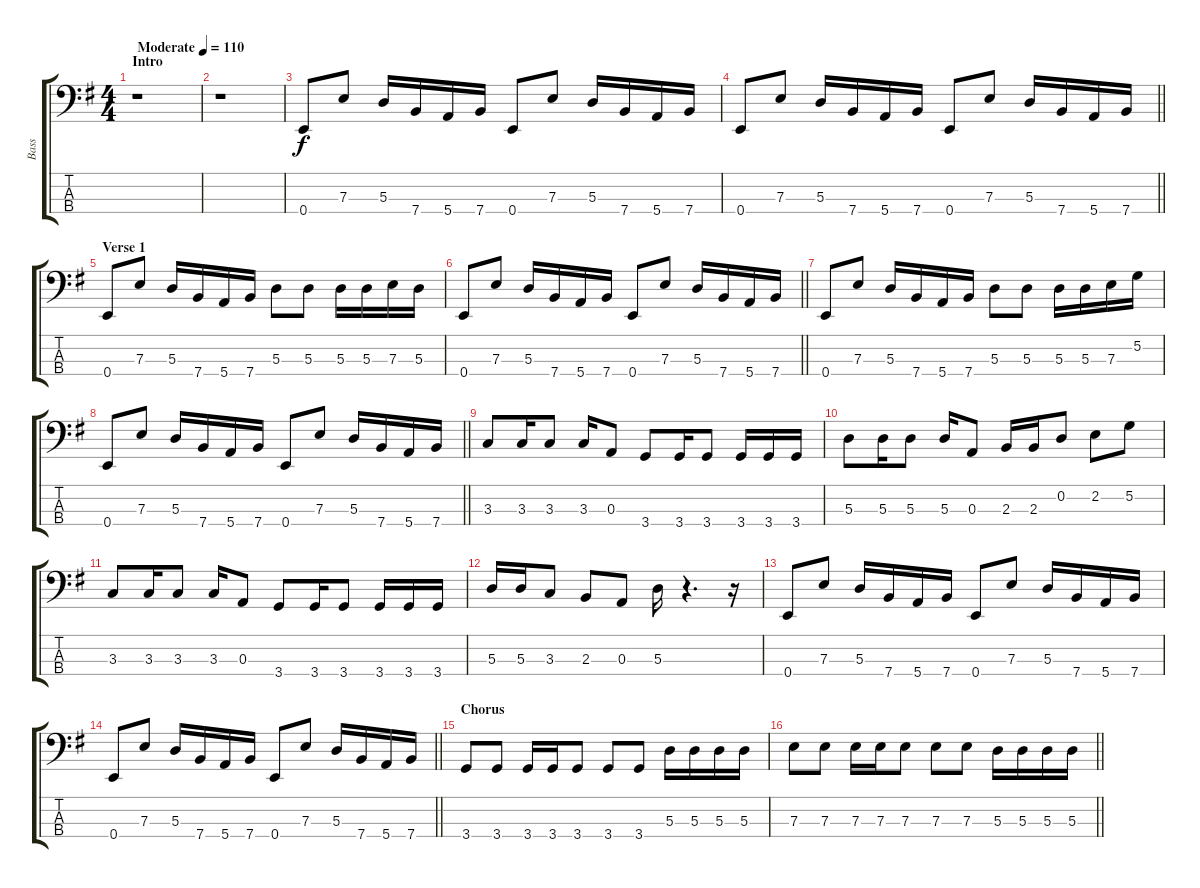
\track ("Bass" "Bass") {instrument electricbassfinger}
\staff {score tabs}
\tuning (G2 D2 A1 E1) {hide}
\ts (4 4)
\section ("" "Intro")
\tempo (110 "Moderate")
\clef f4
\ks g
r.1{dy f instrument electricbassfinger} |
r.1 |
0.4.8 7.3.8 5.3.16 7.4.16 5.4.16 7.4.16 0.4.8 7.3.8 5.3.16 7.4.16 5.4.16 7.4.16 |
\barLineRight lightlight
0.4.8 7.3.8 5.3.16 7.4.16 5.4.16 7.4.16 0.4.8 7.3.8 5.3.16 7.4.16 5.4.16 7.4.16 |
\section ("" "Verse 1")
0.4.8 7.3.8 5.3.16 7.4.16 5.4.16 7.4.16 5.3.8 5.3.8 5.3.16 5.3.16 7.3.16 5.3.16 |
\barLineRight lightlight
0.4.8 7.3.8 5.3.16 7.4.16 5.4.16 7.4.16 0.4.8 7.3.8 5.3.16 7.4.16 5.4.16 7.4.16 |
0.4.8 7.3.8 5.3.16 7.4.16 5.4.16 7.4.16 5.3.8 5.3.8 5.3.16 5.3.16 7.3.16 5.2.16 |
\barLineRight lightlight
0.4.8 7.3.8 5.3.16 7.4.16 5.4.16 7.4.16 0.4.8 7.3.8 5.3.16 7.4.16 5.4.16 7.4.16 |
3.3.8 3.3.16 3.3.8 3.3.16 0.3.8 3.4.8 3.4.16 3.4.8 3.4.16 3.4.16 3.4.16 |
5.3.8 5.3.16 5.3.8 5.3.16 0.3.8 2.3.16 2.3.16 0.2.8 2.2.8 5.2.8 |
3.3.8 3.3.16 3.3.8 3.3.16 0.3.8 3.4.8 3.4.16 3.4.8 3.4.16 3.4.16 3.4.16 |
5.3.16 5.3.16 3.3.8 2.3.8 0.3.8 5.3.16 r.4{d} r.16 |
0.4.8 7.3.8 5.3.16 7.4.16 5.4.16 7.4.16 0.4.8 7.3.8 5.3.16 7.4.16 5.4.16 7.4.16 |
\barLineRight lightlight
0.4.8 7.3.8 5.3.16 7.4.16 5.4.16 7.4.16 0.4.8 7.3.8 5.3.16 7.4.16 5.4.16 7.4.16 |
\section ("" "Chorus")
3.4.8 3.4.8 3.4.16 3.4.16 3.4.8 3.4.8 3.4.8 5.3.16 5.3.16 5.3.16 5.3.16 |
\barLineRight lightlight
7.3.8 7.3.8 7.3.16 7.3.16 7.3.8 7.3.8 7.3.8 5.3.16 5.3.16 5.3.16 5.3.16
